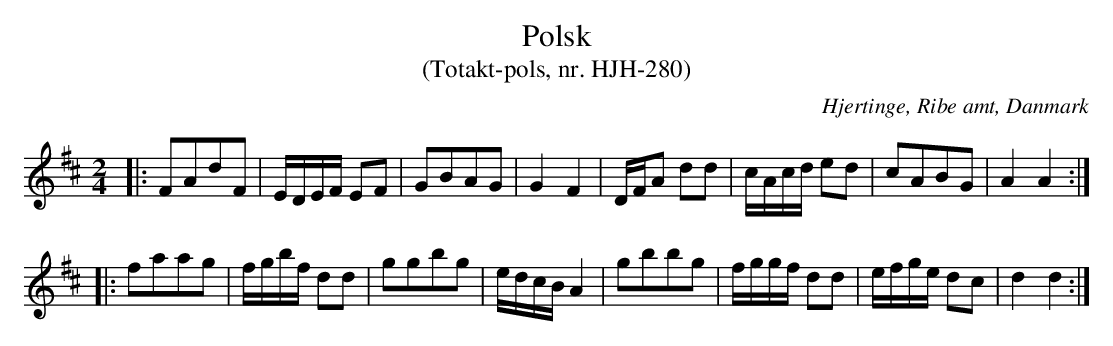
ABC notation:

X:1
T:Polsk
T:(Totakt-pols, nr. HJH-280)
O:Hjertinge, Ribe amt, Danmark
M:2/4
L:1/8
K:D
|: FAdF | E/D/E/F/ EF | GBAG | G2 F2 | D/F/A dd | c/A/c/d/ ed | cABG | A2 A2 :|
|: faag | f/g/b/f/ dd | ggbg | e/d/c/B/ A2 | gbbg | f/g/g/f/ dd | e/f/g/e/ dc | d2 d2 :|
